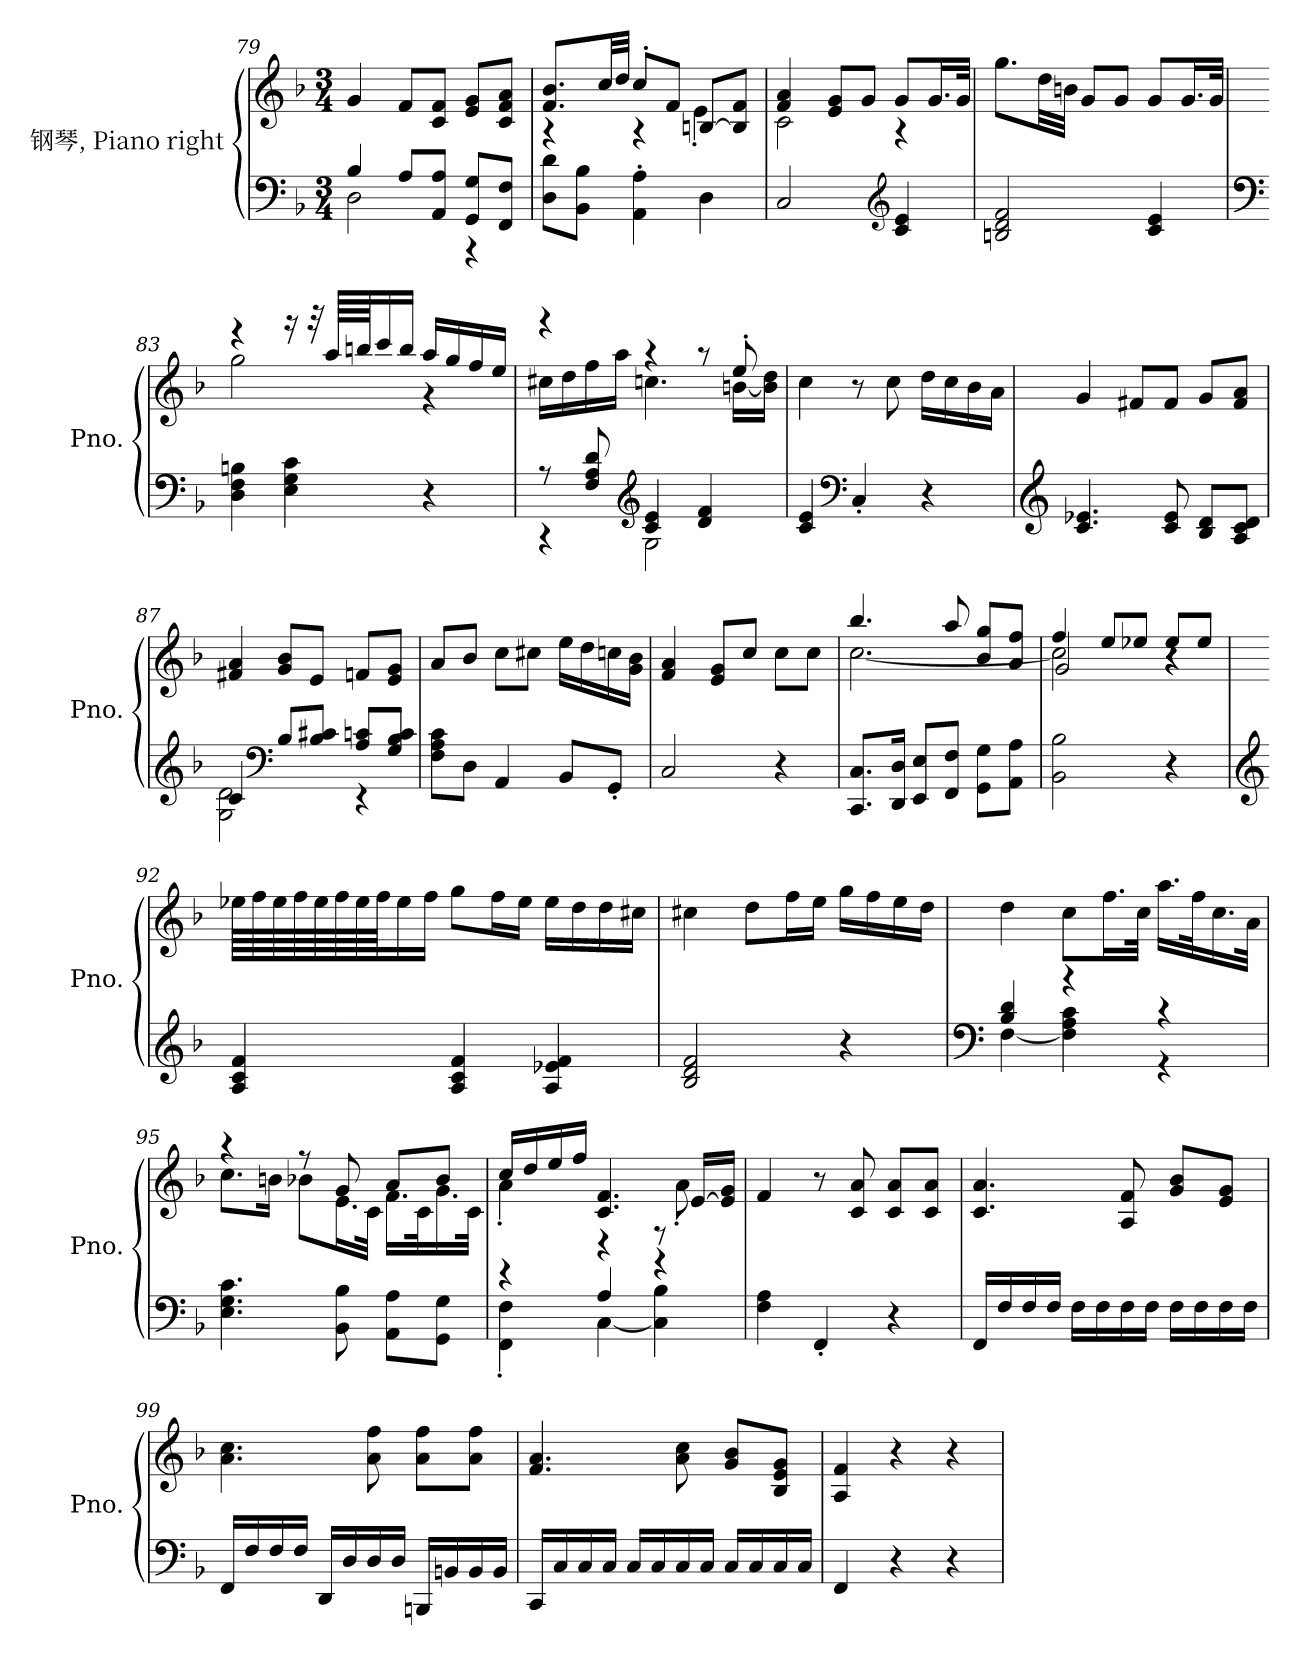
**kern	**kern
*part1	*part1
*staff2	*staff1
*I"钢琴, Piano right	*
*I'Pno.	*
*clefF4	*clefG2
*k[b-]	*k[b-]
*M3/4	*M3/4
*MM44	*MM44
=79	=79
*^	*
4B-/	2D\	4g/
8A/L	.	8f/L
*	*	*MM46
8AA/ 8A/J	.	8c/ 8f/J
8GG/ 8G/L	4r	8e/ 8g/L
8FF/ 8F/J	.	8c/ 8f/ 8a/J
*v	*v	*
=80	=80
*	*^
8D\ 8d\L	8.f/ 8.b-/L	4r
8BB-\ 8B-\J	.	.
*	*MM55	*
.	32cc/LL	.
*	*MM50	*
.	32dd/JJJ	.
*	*MM45	*
4AA\' 4A\'	8cc'/L	4r
*	*MM47	*
.	8f/J	.
*	*MM45	*
4D\	[8Bn/L	4e'\
*	*MM41	*
.	8B/] 8f/J	.
=81	=81	=81
*	*MM43	*
2C/	4f/ 4a/	2c\
.	8e/ 8g/L	.
*	*MM47	*
.	8g/J	.
*clefG2	*	*
4c/ 4e/	8g/L	4r
.	16.g/L	.
.	32g/JJk	.
*	*v	*v
=82	=82
*	*MM47
2Bn/ 2d/ 2f/	8.gg\L
.	32dd\LL
.	32bn\JJJ
.	8g/L
.	8g/J
4c/ 4e/	8g/L
.	16.g/L
.	32g/JJk
!!LO:LB:g=z
=83	=83
*clefF4	*
*	*MM47
*	*^
4D\ 4F\ 4Bn\	4r	2gg\
*	*MM43	*
4E\ 4G\ 4c\	16r	.
.	32r	.
.	64aa/LLLL	.
.	64bbn/JJ	.
.	16ccc/	.
.	16bb/JJ	.
*	*MM46	*
4r	16aa/LL	4r
.	16gg/	.
.	16ff/	.
.	16ee/JJ	.
=84	=84	=84
*	*MM44	*
*^	*	*
8r	4r	4r	16cc#X\LL
.	.	.	16dd\
8F/ 8A/ 8d/	.	.	16ff\
*	*	*MM41	*
.	.	.	16aa\JJ
*clefG2	*	*	*
*	*	*MM44	*
4c/ 4e/	2G\	4r	4.ccn\
4d/ 4f/	.	8r	.
.	.	8ee'/	[16bn\LL
.	.	.	16b\] 16dd\JJ
*v	*v	*	*
*	*v	*v
=85	=85
4c/ 4e/	4cc\
*clefF4	*
*	*MM43
4C'/	8r
*	*MM46
.	8cc\
4r	16dd\LL
.	16cc\
.	16b-\
.	16a\JJ
!!LO:LB:g=z
=86	=86
*clefG2	*
*	*MM45
4.c/ 4.e-X/	4g/
*	*MM47
.	8f#X/L
8c/ 8e-/	8f#/J
8B-/ 8d/L	8g/L
*	*MM44
8A/ 8c/ 8d/J	8f#/ 8a/J
=87	=87
*	*MM46
*^	*
4c/	2G\ 2d\	4f#X/ 4a/
*clefF4	*	*
8B-/L	.	8g/ 8b-/L
*	*	*MM47
8B-/ 8c#X/J	.	8e/J
8A/ 8cn/L	4r	8fn/L
8G/ 8B-/ 8c/J	.	8e/ 8g/J
*v	*v	*
=88	=88
8F\ 8A\ 8c\L	8a/L
8D\J	8b-/J
4AA/	8cc\L
.	8cc#X\J
*	*MM46
8BB-/L	16ee\LL
.	16dd\
8GG'/J	16ccn\
.	16g\ 16b-\JJ
=89	=89
*	*MM45
2C/	4f/ 4a/
.	8e/ 8g/L
*	*MM46
.	8cc/J
4r	8cc\L
*	*MM44
.	8cc\J
=90	=90
*	*MM46
*	*^
8.CC/ 8.C/L	4.bb-/	[2.cc\
16DD/ 16D/Jk	.	.
8EE/ 8E/L	.	.
*	*MM47	*
8FF/ 8F/J	8aa/	.
8GG\ 8G\L	8b-/ 8gg/L	.
*	*MM45	*
8AA\ 8A\J	8a/ 8ff/J	.
*	*v	*v
!!LO:LB:g=z
=91	=91
*	*MM44
*	*^
*	*	*^
2BB-\ 2B-\	4ff/	2cc\]	2g/
*	*MM43	*	*
.	8ee/L	.	.
*	*MM45	*	*
.	8ee-X/J	.	.
4r	8ee-/L	4r	4r
.	8ee-/J	.	.
*	*v	*v	*v
=92	=92
*clefG2	*
4A/ 4c/ 4f/	64ee-X\LLLL
*	*MM52
.	64ff\
.	64ee-\
.	64ff\
.	64ee-\
*	*MM53
.	64ff\
.	64ee-\
*	*MM50
.	64ff\JJ
.	16ee-\
.	16ff\JJ
4A/ 4c/ 4f/	8gg\L
.	16ff\L
.	16ee-\JJ
4A/ 4e-X/ 4f/	16ee-\LL
.	16dd\
.	16dd\
.	16cc#X\JJ
=93	=93
2B-/ 2d/ 2f/	4cc#X\
*	*MM45
.	8dd\L
.	16ff\L
.	16ee\JJ
4r	16gg\LL
.	16ff\
*	*MM42
.	16ee\
*	*MM40
.	16dd\JJ
=94	=94
*clefF4	*
*	*MM44
*^	*
4B-/ 4d/	[4F\	4dd\
4r	4F\] 4A\ 4c\	8cc\L
*	*	*MM50
.	.	16.ff\L
.	.	32cc\JJk
*	*	*MM50
4r	4r	16.aa\LL
.	.	32ff\K
.	.	16.cc\
.	.	32a\JJk
*v	*v	*
!!LO:PB:g=z
=95	=95
*	*MM49
*	*^
4.E\ 4.G\ 4.c\	4r	8.cc\L
.	.	16bn\Jk
.	8r	8b-X\L
*	*MM50	*
8BB-\ 8B-\	8g/	16.e\L
.	.	32c\JJk
*	*MM51	*
8AA\ 8A\L	8a/L	16.f\LL
.	.	32c\K
*	*MM51	*
8GG\ 8G\J	8b-/J	16.g\
.	.	32c\JJk
=96	=96	=96
*	*MM42	*
*^	*	*
4r	4FF\' 4F\'	16cc/LL	4a'\
*	*	*MM44	*
.	.	16dd/	.
.	.	16ee/	.
.	.	16ff/JJ	.
*	*	*MM46	*
4A/	[4C\	4.c/ 4.f/	4r
4r	4C\] 4B-\	.	8r
*	*	*MM44	*
.	.	[16e/LL	8a'\
.	.	16e/] 16g/JJ	.
*v	*v	*	*
*	*v	*v
=97	=97
4F\ 4A\	4f/
*	*MM43
4FF'/	8r
*	*MM44
.	8c/ 8a/
4r	8c/ 8a/L
.	8c/ 8a/J
=98	=98
*	*MM46
16FF/LL	4.c/ 4.a/
16F/	.
16F/	.
16F/JJ	.
16F\LL	.
16F\	.
16F\	8A/ 8f/
16F\JJ	.
16F\LL	8g/ 8b-/L
16F\	.
16F\	8e/ 8g/J
16F\JJ	.
!!LO:LB:g=z
=99	=99
16FF/LL	4.a\ 4.cc\
16F/	.
16F/	.
16F/JJ	.
16DD/LL	.
16D/	.
*	*MM45
16D/	8a\ 8ff\
16D/JJ	.
16BBBn/LL	8a\ 8ff\L
16BBn/	.
*	*MM42
16BB/	8a\ 8ff\J
16BB/JJ	.
=100	=100
*	*MM46
16CC/LL	4.f/ 4.a/
16C/	.
16C/	.
16C/JJ	.
16C/LL	.
16C/	.
*	*MM43
16C/	8a\ 8cc\
16C/JJ	.
16C/LL	8g/ 8b-/L
16C/	.
*	*MM35
16C/	8B-/ 8e/ 8g/J
16C/JJ	.
=101	=101
*	*MM42
4FF/	4A/ 4f/
4r	4r
4r	4r
=	=
*-	*-
